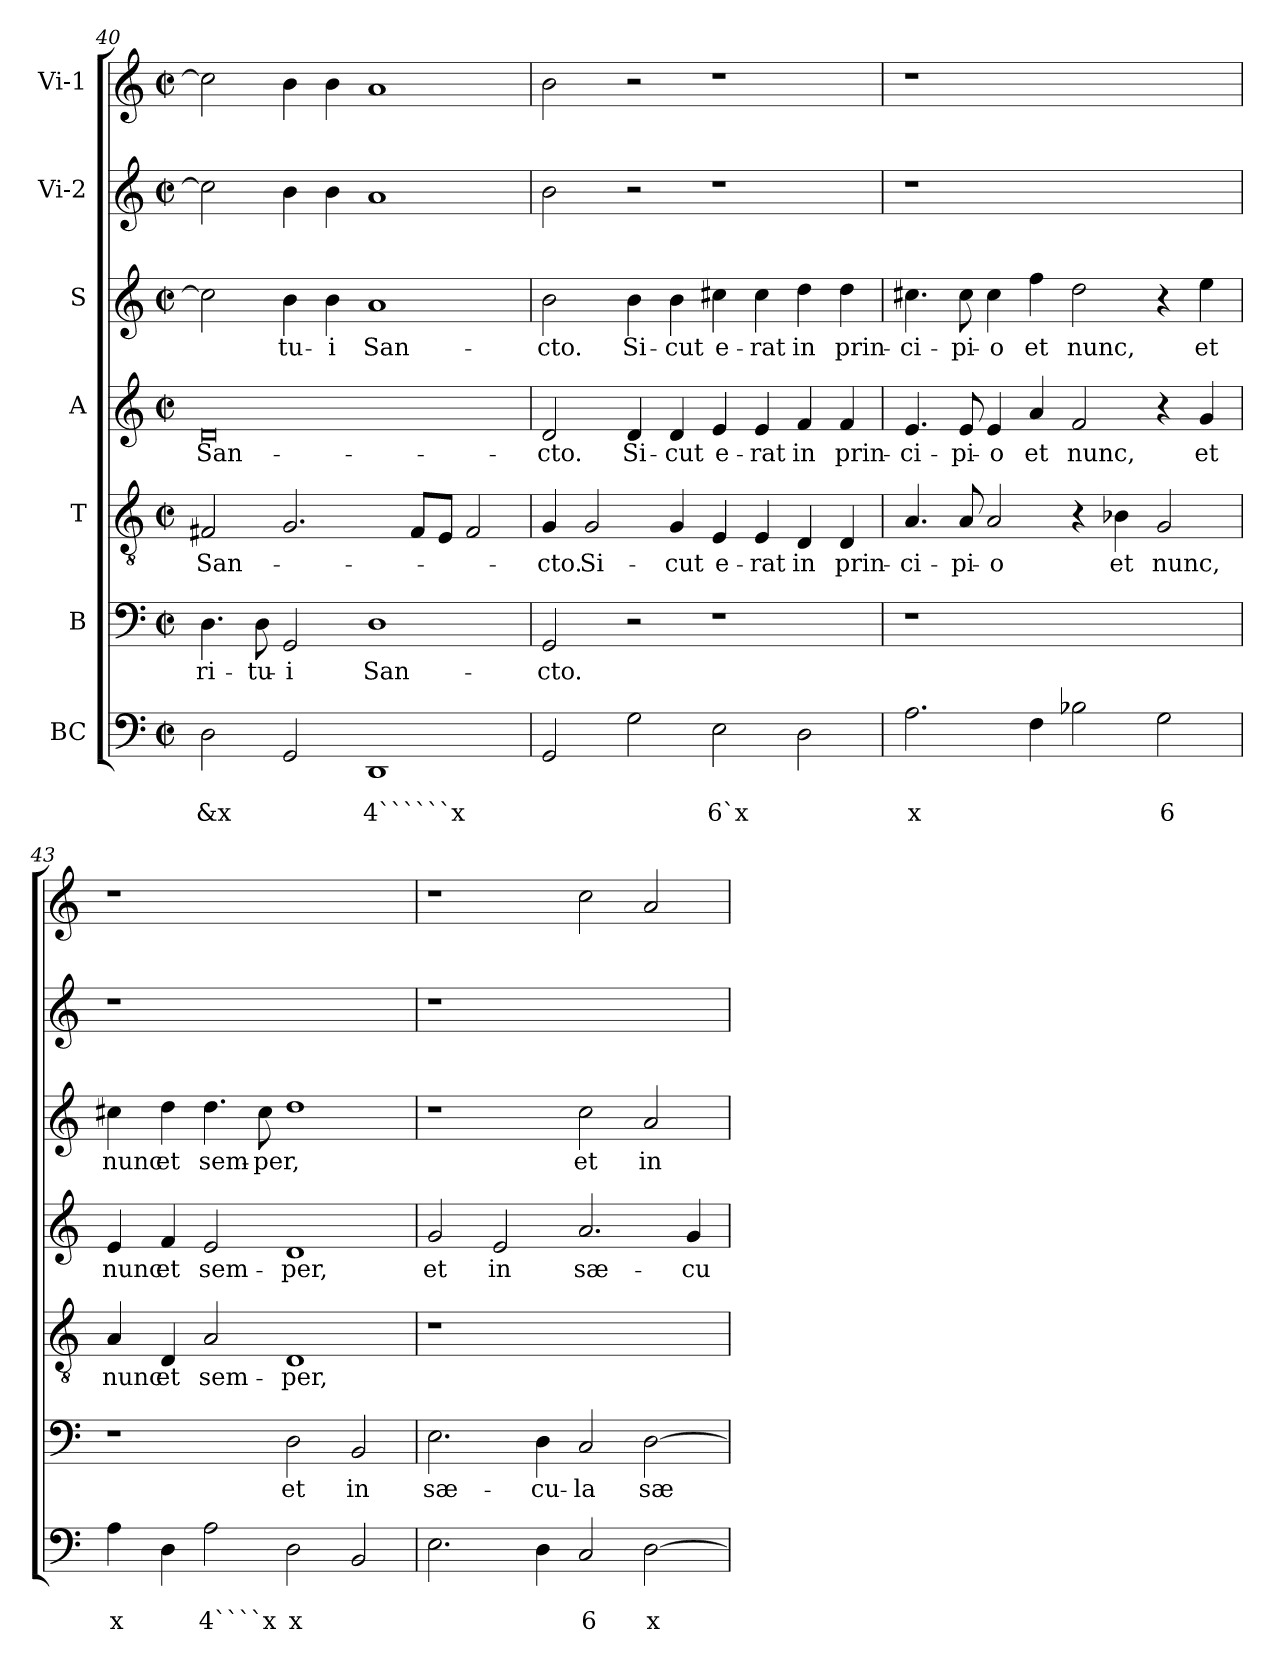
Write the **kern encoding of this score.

**kern	**text	**text	**kern	**text	**kern	**text	**kern	**text	**kern	**text	**kern	**kern
*part7	*part7	*part7	*part6	*part6	*part5	*part5	*part4	*part4	*part3	*part3	*part2	*part1
*staff7	*staff7	*staff7	*staff6	*staff6	*staff5	*staff5	*staff4	*staff4	*staff3	*staff3	*staff2	*staff1
*I"BC	*	*	*I"B	*	*I"T	*	*I"A	*	*I"S	*	*I"Vi-2	*I"Vi-1
*clefF4	*	*	*clefF4	*	*clefGv2	*	*clefG2	*	*clefG2	*	*clefG2	*clefG2
*k[]	*	*	*k[]	*	*k[]	*	*k[]	*	*k[]	*	*k[]	*k[]
*C:	*	*	*C:	*	*C:	*	*C:	*	*C:	*	*C:	*C:
*M2/2	*	*	*M2/2	*	*M2/2	*	*M2/2	*	*M2/2	*	*M2/2	*M2/2
*met(c|)	*	*	*met(c|)	*	*met(c|)	*	*met(c|)	*	*met(c|)	*	*met(c|)	*met(c|)
=40	=40	=40	=40	=40	=40	=40	=40	=40	=40	=40	=40	=40
!	!	!LO:LY:b	!	!LO:LY:b	!	!LO:LY:b	!	!LO:LY:b	!	!	!	!
2D\	.	&x	4.D\	-ri-	2F#X/	San-	0d	San-	2cc\]	.	2cc\]	2cc\]
!	!	!	!	!LO:LY:b	!	!	!	!	!	!	!	!
.	.	.	8D\	-tu-	.	.	.	.	.	.	.	.
!	!	!	!	!LO:LY:b	!	!	!	!	!	!LO:LY:b	!	!
2GG/	.	.	2GG/	-i	2.G/	.	.	.	4b\	-tu-	4b\	4b\
!	!	!	!	!	!	!	!	!	!	!LO:LY:b	!	!
.	.	.	.	.	.	.	.	.	4b\	-i	4b\	4b\
!	!	!LO:LY:b	!	!LO:LY:b	!	!	!	!	!	!LO:LY:b	!	!
1DD	.	4``````x	1D	San-	.	.	.	.	1a	San-	1a	1a
.	.	.	.	.	8F#/L	.	.	.	.	.	.	.
.	.	.	.	.	8E/J	.	.	.	.	.	.	.
.	.	.	.	.	2F#/	.	.	.	.	.	.	.
=41	=41	=41	=41	=41	=41	=41	=41	=41	=41	=41	=41	=41
!	!	!	!	!LO:LY:b	!	!LO:LY:b	!	!LO:LY:b	!	!LO:LY:b	!	!
2GG/	.	.	2GG/	-cto.	4G/	-cto.	2d/	-cto.	2b\	-cto.	2b\	2b\
!	!	!	!	!	!	!LO:LY:b	!	!	!	!	!	!
.	.	.	.	.	2G/	Si-	.	.	.	.	.	.
!	!	!	!	!	!	!	!	!LO:LY:b	!	!LO:LY:b	!	!
2G\	.	.	2r	.	.	.	4d/	Si-	4b\	Si-	2r	2r
!	!	!	!	!	!	!LO:LY:b	!	!LO:LY:b	!	!LO:LY:b	!	!
.	.	.	.	.	4G/	-cut	4d/	-cut	4b\	-cut	.	.
!	!	!LO:LY:b	!	!	!	!LO:LY:b	!	!LO:LY:b	!	!LO:LY:b	!	!
2E\	.	6`x	1r	.	4E/	e-	4e/	e-	4cc#X\	e-	1r	1r
!	!	!	!	!	!	!LO:LY:b	!	!LO:LY:b	!	!LO:LY:b	!	!
.	.	.	.	.	4E/	-rat	4e/	-rat	4cc#\	-rat	.	.
!	!	!	!	!	!	!LO:LY:b	!	!LO:LY:b	!	!LO:LY:b	!	!
2D\	.	.	.	.	4D/	in	4f/	in	4dd\	in	.	.
!	!	!	!	!	!	!LO:LY:b	!	!LO:LY:b	!	!LO:LY:b	!	!
.	.	.	.	.	4D/	prin-	4f/	prin-	4dd\	prin-	.	.
!!LO:PB:g=z
=42	=42	=42	=42	=42	=42	=42	=42	=42	=42	=42	=42	=42
!	!	!LO:LY:b	!	!	!	!LO:LY:b	!	!LO:LY:b	!	!LO:LY:b	!	!
2.A\	.	x	1r	.	4.A/	-ci-	4.e/	-ci-	4.cc#X\	-ci-	1r	1r
!	!	!	!	!	!	!LO:LY:b	!	!LO:LY:b	!	!LO:LY:b	!	!
.	.	.	.	.	8A/	-pi-	8e/	-pi-	8cc#\	-pi-	.	.
!	!	!	!	!	!	!LO:LY:b	!	!LO:LY:b	!	!LO:LY:b	!	!
.	.	.	.	.	2A/	-o	4e/	-o	4cc#\	-o	.	.
!	!	!	!	!	!	!	!	!LO:LY:b	!	!LO:LY:b	!	!
4F\	.	.	.	.	.	.	4a/	et	4ff\	et	.	.
!	!	!	!	!	!	!	!	!LO:LY:b	!	!LO:LY:b	!	!
2B-X\	.	.	1ryy	.	4r	.	2f/	nunc,	2dd\	nunc,	1ryy	1ryy
!	!	!	!	!	!	!LO:LY:b	!	!	!	!	!	!
.	.	.	.	.	4B-X\	et	.	.	.	.	.	.
!	!	!LO:LY:b	!	!	!	!LO:LY:b	!	!	!	!	!	!
2G\	.	6	.	.	2G/	nunc,	4r	.	4r	.	.	.
!	!	!	!	!	!	!	!	!LO:LY:b	!	!LO:LY:b	!	!
.	.	.	.	.	.	.	4g/	et	4ee\	et	.	.
=43	=43	=43	=43	=43	=43	=43	=43	=43	=43	=43	=43	=43
!	!	!LO:LY:b	!	!	!	!LO:LY:b	!	!LO:LY:b	!	!LO:LY:b	!	!
4A\	.	x	1r	.	4A/	nunc	4e/	nunc	4cc#X\	nunc	1r	1r
!	!	!	!	!	!	!LO:LY:b	!	!LO:LY:b	!	!LO:LY:b	!	!
4D\	.	.	.	.	4D/	et	4f/	et	4dd\	et	.	.
!	!	!LO:LY:b	!	!	!	!LO:LY:b	!	!LO:LY:b	!	!LO:LY:b	!	!
2A\	.	4````x	.	.	2A/	sem-	2e/	sem-	4.dd\	sem-	.	.
!	!	!	!	!	!	!	!	!	!	!LO:LY:b	!	!
.	.	.	.	.	.	.	.	.	8cc#\	-per,	.	.
!	!	!LO:LY:b	!	!LO:LY:b	!	!LO:LY:b	!	!LO:LY:b	!	!	!	!
2D\	.	x	2D\	et	1D	-per,	1d	-per,	1dd	.	1ryy	1ryy
!	!	!	!	!LO:LY:b	!	!	!	!	!	!	!	!
2BB/	.	.	2BB/	in	.	.	.	.	.	.	.	.
=44	=44	=44	=44	=44	=44	=44	=44	=44	=44	=44	=44	=44
!	!	!	!	!LO:LY:b	!	!	!	!LO:LY:b	!	!	!	!
2.E\	.	.	2.E\	sæ-	1r	.	2g/	et	1r	.	1r	1r
!	!	!	!	!	!	!	!	!LO:LY:b	!	!	!	!
.	.	.	.	.	.	.	2e/	in	.	.	.	.
!	!	!	!	!LO:LY:b	!	!	!	!	!	!	!	!
4D\	.	.	4D\	-cu-	.	.	.	.	.	.	.	.
!	!	!LO:LY:b	!	!LO:LY:b	!	!	!	!LO:LY:b	!	!LO:LY:b	!	!
2C/	.	6	2C/	-la	1ryy	.	2.a/	sæ-	2cc\	et	1ryy	2cc\
!	!	!LO:LY:b	!	!LO:LY:b	!	!	!	!	!	!LO:LY:b	!	!
[2D\	.	x	[2D\	sæ-	.	.	.	.	2a/	in	.	2a/
!	!	!	!	!	!	!	!	!LO:LY:b	!	!	!	!
.	.	.	.	.	.	.	4g/	-cu-	.	.	.	.
=	=	=	=	=	=	=	=	=	=	=	=	=
*-	*-	*-	*-	*-	*-	*-	*-	*-	*-	*-	*-	*-
